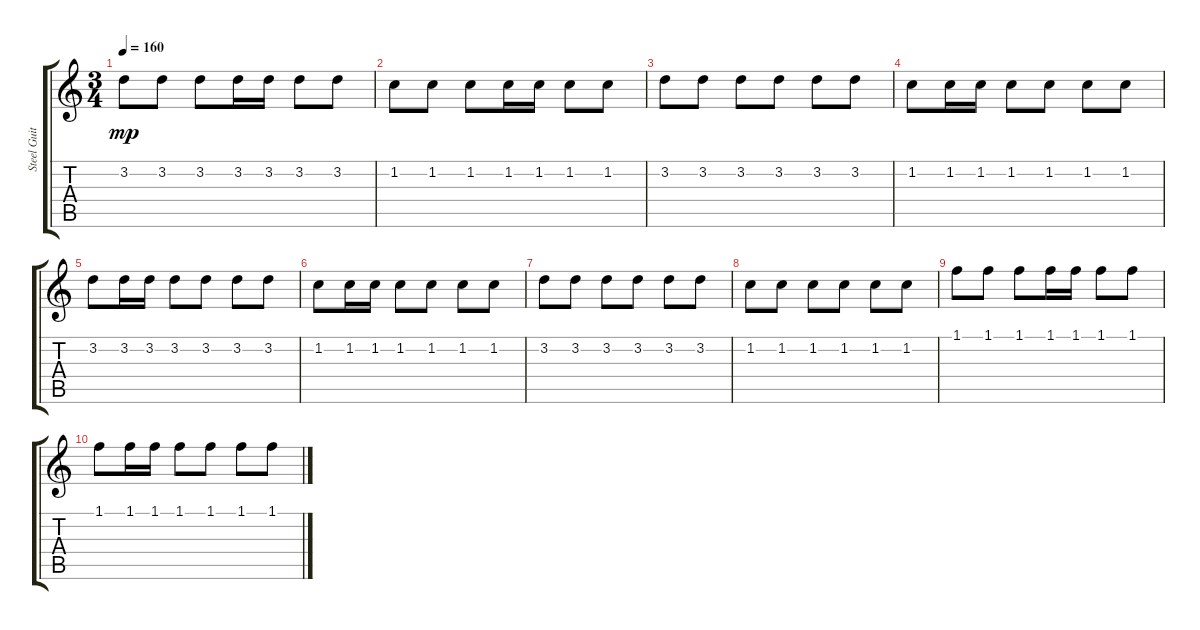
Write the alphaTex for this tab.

\track ("Steel Guitar Low" "Steel Guit") {instrument acousticguitarsteel}
\staff {score tabs}
\tuning (E4 B3 G3 D3 A2 E2) {hide}
\ts (3 4)
\tempo 160
\clef g2
\ks c
3.2.8{dy mp volume 13} 3.2.8{volume 13} 3.2.8{volume 13} 3.2.16{volume 13} 3.2.16{volume 12} 3.2.8{volume 12} 3.2.8{volume 12} |
1.2.8{volume 12} 1.2.8{volume 12} 1.2.8{volume 12} 1.2.16{volume 11} 1.2.16 1.2.8{volume 11} 1.2.8{volume 11} |
3.2.8{volume 11} 3.2.8{volume 10} 3.2.8{volume 10} 3.2.8{volume 10} 3.2.8{volume 10} 3.2.8{volume 10} |
1.2.8{volume 9} 1.2.16{volume 9} 1.2.16{volume 9} 1.2.8{volume 9} 1.2.8{volume 9} 1.2.8{volume 8} 1.2.8{volume 8} |
3.2.8{volume 8} 3.2.16{volume 8} 3.2.16{volume 8} 3.2.8{volume 8} 3.2.8{volume 7} 3.2.8{volume 7} 3.2.8{volume 7} |
1.2.8{volume 7} 1.2.16{volume 6} 1.2.16{volume 6} 1.2.8{volume 6} 1.2.8{volume 6} 1.2.8{volume 6} 1.2.8{volume 6} |
3.2.8{volume 5} 3.2.8{volume 5} 3.2.8{volume 5} 3.2.8{volume 5} 3.2.8{volume 4} 3.2.8{volume 4} |
1.2.8{volume 4} 1.2.8{volume 4} 1.2.8{volume 4} 1.2.8{volume 3} 1.2.8{volume 3} 1.2.8{volume 3} |
1.1.8{volume 3} 1.1.8{volume 2} 1.1.8{volume 2} 1.1.16{volume 2} 1.1.16{volume 2} 1.1.8 1.1.8{volume 2} |
1.1.8{volume 1} 1.1.16{volume 1} 1.1.16{volume 1} 1.1.8 1.1.8{volume 1} 1.1.8{volume 0} 1.1.8{volume 0}
